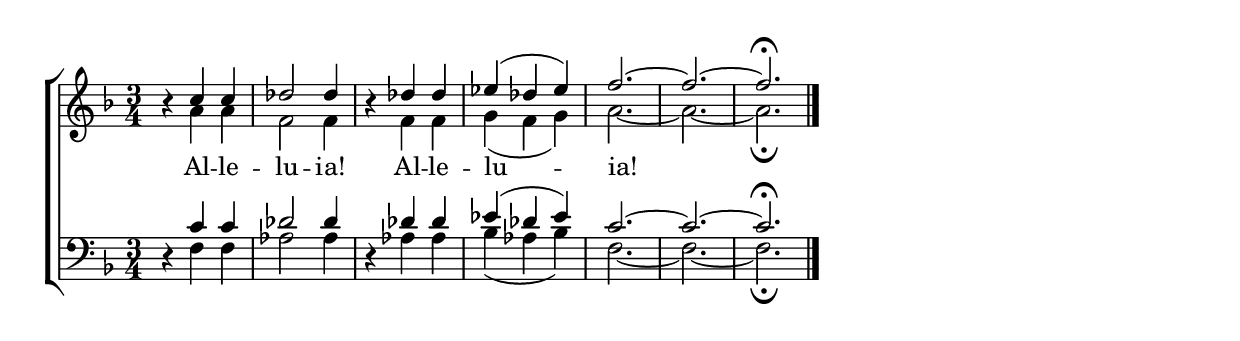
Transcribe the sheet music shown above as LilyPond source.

% Based on https://hymnary.org/page/fetch/CEL1997/303/high

\version "2.24.4"
\language "english"

\header {
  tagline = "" % Suppress "Music Engraving by Lilypond"
}

soprano = \relative c'' {
  \time 3/4
  \key f \major
  r4 c c | df2 df4 |
  r4 df df | ef( df ef) | f2.~ | f2.~ | f \fermata \bar "|."
}

alto = \relative a' {
  \key f \major
  r4 a a | f2 f4 |
  r4 f f | g( f g) | a2.~ | a2.~ | a \fermata
}

tenor = \relative c' {
  \clef bass
  \key f \major
  r4 c c | df2 df4 |
  r4 df df | ef( df ef) | c2.~ | c2.~ | c \fermata
}

bass = \relative f {
  \clef bass
  \key f \major
  r4 f f | af2 af4 |
  r4 af af | bf( af bf) | f2.~| f2.~ | f \fermata
}

verseOne = \lyricmode {
  Al -- le -- lu -- ia!
  Al -- le -- lu -- ia!
}

\score {
  <<
    \new ChoirStaff <<
      \new Staff = "soprano" \with {
        \consists "Merge_rests_engraver"
      } <<
        \new Voice = "soprano" { \voiceOne \soprano }
        \new Lyrics \lyricsto soprano { \verseOne }
        \new Voice = "alto" { \voiceTwo \alto }
      >>
      \new Staff = "bass" \with {
        \consists "Merge_rests_engraver"
      } <<
        \new Voice = "tenor" { \voiceThree \tenor }
        \new Voice = "bass" { \voiceFour \bass }
      >>
    >>
  >>
  \layout {
    indent = 0
    \context {
      \Score
      \omit BarNumber
    }
  }
}
